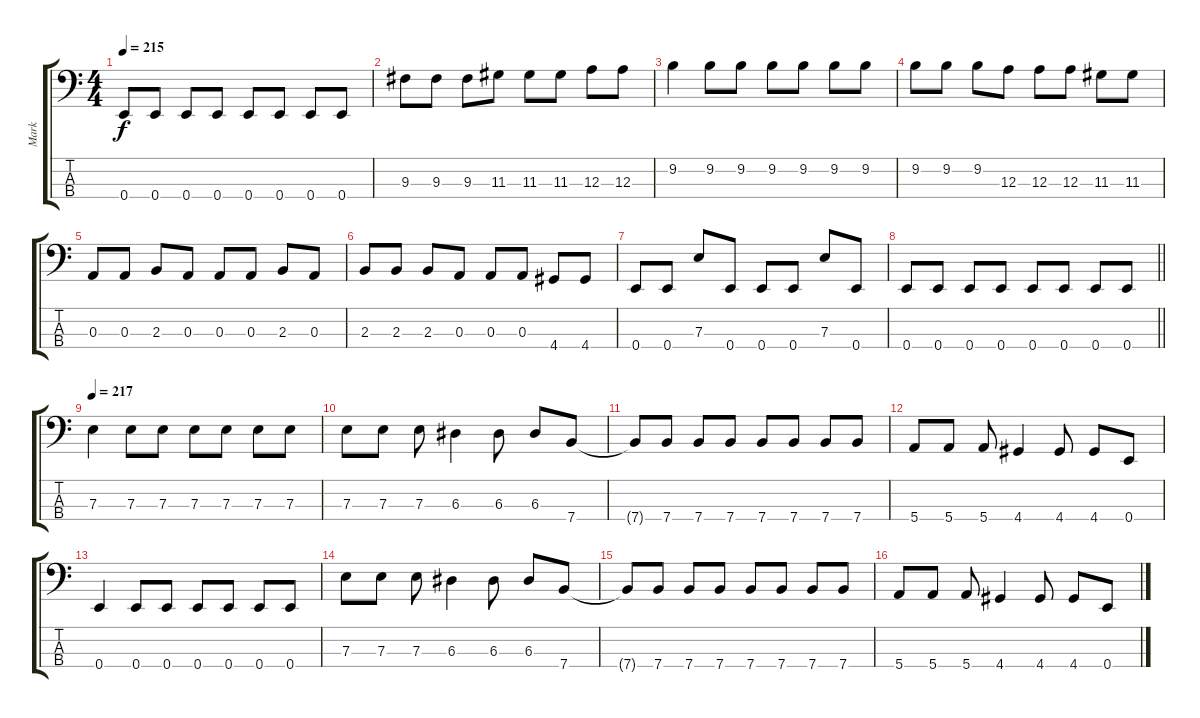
\track ("Mark" "Mark") {instrument electricbasspick}
\staff {score tabs}
\tuning (G2 D2 A1 E1) {hide}
\ts (4 4)
\tempo 215
\clef f4
\ks c
0.4.8{dy f} 0.4.8 0.4.8 0.4.8 0.4.8 0.4.8 0.4.8 0.4.8 |
9.3.8 9.3.8 9.3.8 11.3.8 11.3.8 11.3.8 12.3.8 12.3.8 |
9.2.4 9.2.8 9.2.8 9.2.8 9.2.8 9.2.8 9.2.8 |
9.2.8 9.2.8 9.2.8 12.3.8 12.3.8 12.3.8 11.3.8 11.3.8 |
0.3.8 0.3.8 2.3.8 0.3.8 0.3.8 0.3.8 2.3.8 0.3.8 |
2.3.8 2.3.8 2.3.8 0.3.8 0.3.8 0.3.8 4.4.8 4.4.8 |
0.4.8 0.4.8 7.3.8 0.4.8 0.4.8 0.4.8 7.3.8 0.4.8 |
\barLineRight lightlight
0.4.8 0.4.8 0.4.8 0.4.8 0.4.8 0.4.8 0.4.8 0.4.8 |
\section ("" "")
\tempo 217
7.3.4 7.3.8 7.3.8 7.3.8 7.3.8 7.3.8 7.3.8 |
7.3.8 7.3.8 7.3.8 6.3.4 6.3.8 6.3.8 7.4.8 |
7.4{t}.8 7.4.8 7.4.8 7.4.8 7.4.8 7.4.8 7.4.8 7.4.8 |
5.4.8 5.4.8 5.4.8 4.4.4 4.4.8 4.4.8 0.4.8 |
0.4.4 0.4.8 0.4.8 0.4.8 0.4.8 0.4.8 0.4.8 |
7.3.8 7.3.8 7.3.8 6.3.4 6.3.8 6.3.8 7.4.8 |
7.4{t}.8 7.4.8 7.4.8 7.4.8 7.4.8 7.4.8 7.4.8 7.4.8 |
5.4.8 5.4.8 5.4.8 4.4.4 4.4.8 4.4.8 0.4.8
